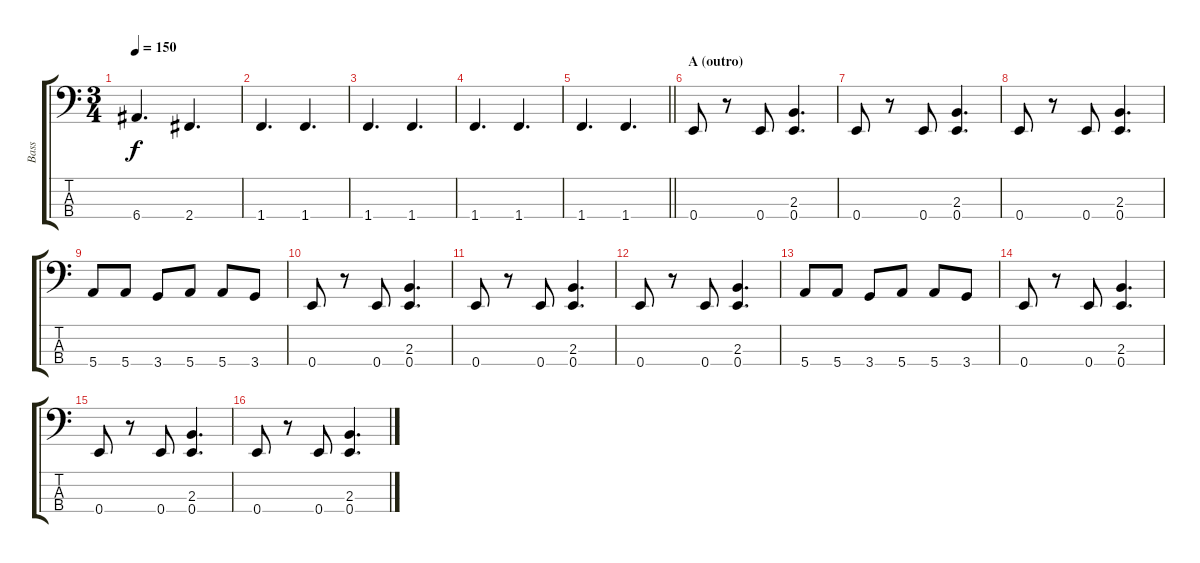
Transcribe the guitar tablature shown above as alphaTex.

\track ("Bass" "Bass") {instrument slapbass1}
\staff {score tabs}
\tuning (G2 D2 A1 E1) {hide}
\ts (3 4)
\tempo 150
\clef f4
\ks c
6.4.4{d dy f} 2.4.4{d} |
1.4.4{d} 1.4.4{d} |
1.4.4{d} 1.4.4{d} |
1.4.4{d} 1.4.4{d} |
\barLineRight lightlight
1.4.4{d} 1.4.4{d} |
\section ("" "A (outro)")
0.4.8 r.8 0.4.8 (2.3 0.4).4{d} |
0.4.8 r.8 0.4.8 (2.3 0.4).4{d} |
0.4.8 r.8 0.4.8 (2.3 0.4).4{d} |
5.4.8 5.4.8 3.4.8 5.4.8 5.4.8 3.4.8 |
0.4.8 r.8 0.4.8 (2.3 0.4).4{d} |
0.4.8 r.8 0.4.8 (2.3 0.4).4{d} |
0.4.8 r.8 0.4.8 (2.3 0.4).4{d} |
5.4.8 5.4.8 3.4.8 5.4.8 5.4.8 3.4.8 |
0.4.8 r.8 0.4.8 (2.3 0.4).4{d} |
0.4.8 r.8 0.4.8 (2.3 0.4).4{d} |
0.4.8 r.8 0.4.8 (2.3 0.4).4{d}
